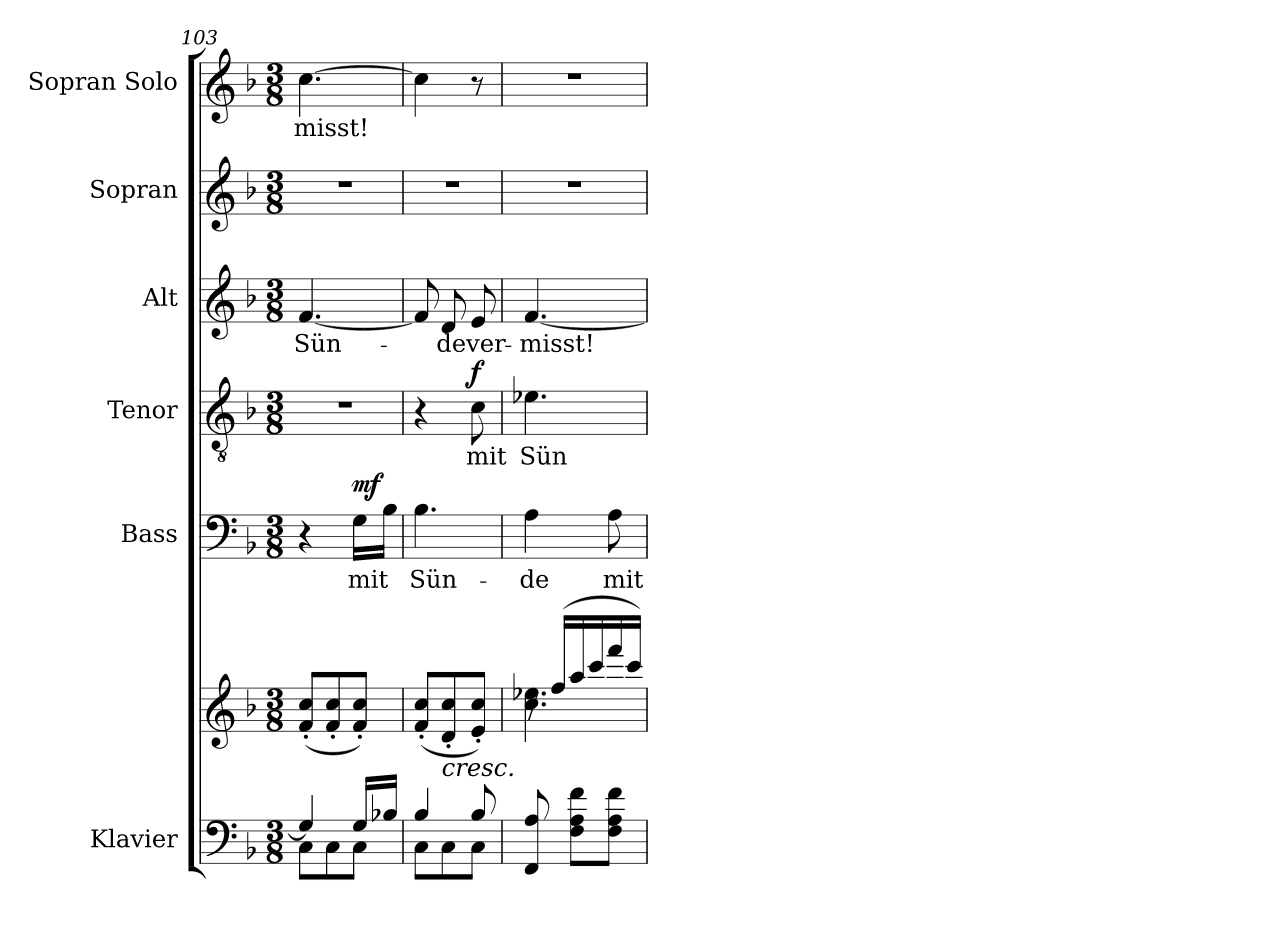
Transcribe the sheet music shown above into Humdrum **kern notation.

**kern	**kern	**kern	**text	**dynam	**kern	**text	**dynam	**kern	**text	**kern	**kern	**text
*part6	*part6	*part5	*part5	*part5	*part4	*part4	*part4	*part3	*part3	*part2	*part1	*part1
*staff7	*staff6	*staff5	*staff5	*staff5	*staff4	*staff4	*staff4	*staff3	*staff3	*staff2	*staff1	*staff1
*I"Klavier	*	*I"Bass	*	*	*I"Tenor	*	*	*I"Alt	*	*I"Sopran	*I"Sopran Solo	*
*	*	*I'B	*	*	*I'T	*	*	*I'A	*	*I'S	*	*
!!LO:LB:g=z
*clefF4	*clefG2	*clefF4	*	*	*clefGv2	*	*	*clefG2	*	*clefG2	*clefG2	*
*k[b-]	*k[b-]	*k[b-]	*	*	*k[b-]	*	*	*k[b-]	*	*k[b-]	*k[b-]	*
*M3/8	*M3/8	*M3/8	*	*	*M3/8	*	*	*M3/8	*	*M3/8	*M3/8	*
=103	=103	=103	=103	=103	=103	=103	=103	=103	=103	=103	=103	=103
*^	*	*	*	*	*	*	*	*	*	*	*	*
!	!	!	!	!	!	!	!	!	!	!LO:LY:b	!	!	!LO:LY:b
4G/]	8C\L	(8f/' 8cc/'L	4r	.	.	4.r	.	.	[4.f/	Sün-	4.r	[4.cc\	-misst!
.	8C\	8f/' 8cc/'	.	.	.	.	.	.	.	.	.	.	.
!	!	!	!	!LO:LY:b	!LO:DY:a	!	!	!	!	!	!	!	!
16G/LL	8C\J	8f/' 8cc/'J)	16G\LL	mit	mf	.	.	.	.	.	.	.	.
16B-X/JJ	.	.	16B-\JJ	.	.	.	.	.	.	.	.	.	.
=104	=104	=104	=104	=104	=104	=104	=104	=104	=104	=104	=104	=104	=104
!	!	!	!	!LO:LY:b	!	!	!	!	!	!	!	!	!
4B-/	8C\L	(8f/' 8cc/'L	4.B-\	Sün-	.	4r	.	.	8f/]	.	4.r	4cc\]	.
!	!LO:TX:a:i:t=cresc.	!	!	!	!	!	!	!	!	!	!	!	!
!	!	!	!	!	!	!	!	!	!	!LO:LY:b	!	!	!
.	8C\	8d/' 8cc/'	.	.	.	.	.	.	8d/	-de	.	.	.
!	!	!	!	!	!	!	!LO:LY:b	!LO:DY:a	!	!LO:LY:b	!	!	!
8B-/	8C\J	8e/' 8cc/'J)	.	.	.	8c\	mit	f	8e/	ver-	.	8r	.
=105	=105	=105	=105	=105	=105	=105	=105	=105	=105	=105	=105	=105	=105
*	*	*^	*	*	*	*	*	*	*	*	*	*	*
!	!	!	!	!	!LO:LY:b	!	!	!LO:LY:b	!	!	!LO:LY:b	!	!	!
*v	*v	*	*	*	*	*	*	*	*	*	*	*	*	*
8FF/ 8A/	16rdd	4.cc\ 4.ee-X\	4A\	-de	.	4.e-X\	Sün-	.	[4.f/	-misst!	4.r	4.r	.
.	(16ff/LL	.	.	.	.	.	.	.	.	.	.	.	.
8F\ 8A\ 8f\L	16aa/	.	.	.	.	.	.	.	.	.	.	.	.
.	16ccc/	.	.	.	.	.	.	.	.	.	.	.	.
!	!	!	!	!LO:LY:b	!	!	!	!	!	!	!	!	!
8F\ 8A\ 8f\J	16fff/	.	8A\	mit	.	.	.	.	.	.	.	.	.
.	16ccc/JJ)	.	.	.	.	.	.	.	.	.	.	.	.
*	*v	*v	*	*	*	*	*	*	*	*	*	*	*
=	=	=	=	=	=	=	=	=	=	=	=	=
*-	*-	*-	*-	*-	*-	*-	*-	*-	*-	*-	*-	*-
